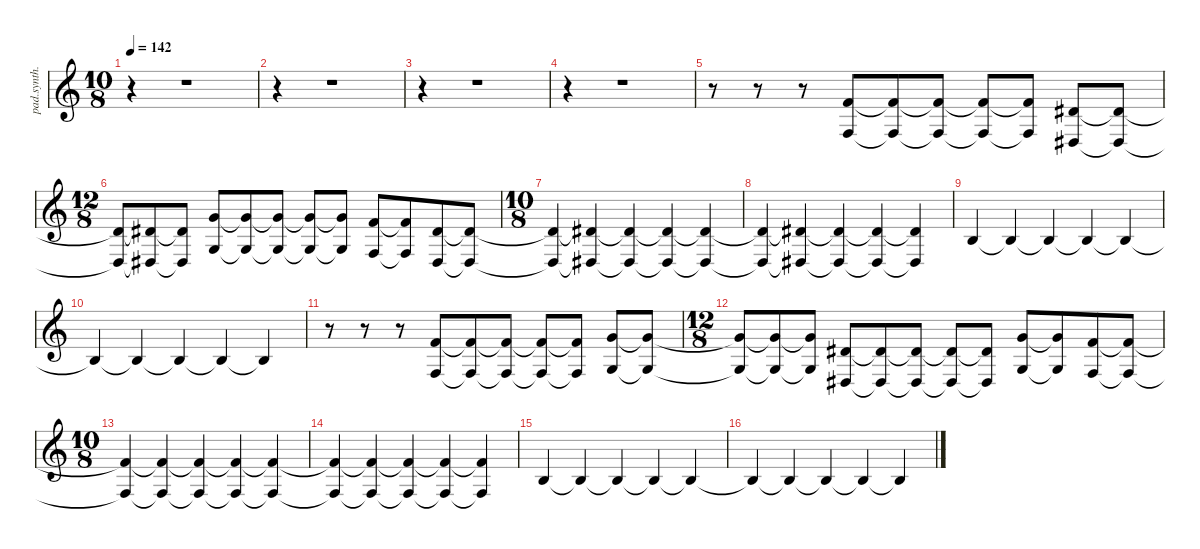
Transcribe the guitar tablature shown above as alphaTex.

\defaultSystemsLayout 4
\hideDynamics
\bracketExtendMode nobrackets
\otherSystemsTrackNameOrientation horizontal
\track ("Synth" "pad.synth.") {instrument pad8sweep}
\staff {score}
\tuning (B3 Ab3 E3 B2 Gb2 B1)
\ts (10 8)
\beaming (8 3 3 3 1)
\tempo 142
\clef g2
\ks c
r.4{dy f instrument pad8sweep beam Down} r.1{beam Down} |
r.4{beam Down} r.1{beam Down} |
r.4{beam Down} r.1{beam Down} |
r.4{beam Down} r.1{beam Down} |
r.8{beam Down} r.8{beam Down} r.8{beam Down} (6.1 6.4).8{beam Up} (6.1{t} 6.4{t}).8{beam Up} (6.1{t} 6.4{t}).8{beam Up} (6.1{t} 6.4{t}).8{beam Up} (6.1{t} 6.4{t}).8{beam Up beam split} (4.1{acc #} 4.4{acc #}).8{beam Up beam merge} (4.1{t acc #} 4.4{t acc #}).8{beam Up} |
\ts (12 8)
\beaming (8 3 3 3 3)
(4.1{t acc #} 4.4{t acc #}).8{beam Up} (4.1{t acc #} 4.4{t acc #}).8{beam Up} (4.1{t acc #} 4.4{t acc #}).8{beam Up} (8.1 8.4).8{beam Up} (8.1{t} 8.4{t}).8{beam Up} (8.1{t} 8.4{t}).8{beam Up} (8.1{t} 8.4{t}).8{beam Up} (8.1{t} 8.4{t}).8{beam Up beam split} (6.1 6.4).8{beam Up beam merge} (6.1{t} 6.4{t}).8{beam Up} (4.1{acc #} 4.4{acc #}).8{beam Up} (4.1{t acc #} 4.4{t acc #}).8{beam Up} |
\ts (10 8)
\beaming (8 3 3 3 3)
(4.1{t acc #} 4.4{t acc #}).4{beam Up} (4.1{t acc #} 4.4{t acc #}).4{beam Up} (4.1{t acc #} 4.4{t acc #}).4{beam Up} (4.1{t acc #} 4.4{t acc #}).4{beam Up} (4.1{t acc #} 4.4{t acc #}).4{beam Up} |
(4.1{t acc #} 4.4{t acc #}).4{beam Up} (4.1{t acc #} 4.4{t acc #}).4{beam Up} (4.1{t acc #} 4.4{t acc #}).4{beam Up} (4.1{t acc #} 4.4{t acc #}).4{beam Up} (4.1{t acc #} 4.4{t acc #}).4{beam Up} |
0.1.4{beam Up} 0.1{t}.4{beam Up} 0.1{t}.4{beam Up} 0.1{t}.4{beam Up} 0.1{t}.4{beam Up} |
0.1{t}.4{beam Up} 0.1{t}.4{beam Up} 0.1{t}.4{beam Up} 0.1{t}.4{beam Up} 0.1{t}.4{beam Up} |
r.8{beam Down} r.8{beam Down} r.8{beam Down} (6.1 6.4).8{beam Up} (6.1{t} 6.4{t}).8{beam Up} (6.1{t} 6.4{t}).8{beam Up} (6.1{t} 6.4{t}).8{beam Up} (6.1{t} 6.4{t}).8{beam Up beam split} (8.1 8.4).8{beam Up beam merge} (8.1{t} 8.4{t}).8{beam Up} |
\ts (12 8)
\beaming (8 3 3 3 3)
(8.1{t} 8.4{t}).8{beam Up} (8.1{t} 8.4{t}).8{beam Up} (8.1{t} 8.4{t}).8{beam Up} (4.1{acc #} 4.4{acc #}).8{beam Up} (4.1{t acc #} 4.4{t acc #}).8{beam Up} (4.1{t acc #} 4.4{t acc #}).8{beam Up} (4.1{t acc #} 4.4{t acc #}).8{beam Up} (4.1{t acc #} 4.4{t acc #}).8{beam Up beam split} (8.1 8.4).8{beam Up beam merge} (8.1{t} 8.4{t}).8{beam Up} (6.1 6.4).8{beam Up} (6.1{t} 6.4{t}).8{beam Up} |
\ts (10 8)
\beaming (8 3 3 3 3)
(6.1{t} 6.4{t}).4{beam Up} (6.1{t} 6.4{t}).4{beam Up} (6.1{t} 6.4{t}).4{beam Up} (6.1{t} 6.4{t}).4{beam Up} (6.1{t} 6.4{t}).4{beam Up} |
(6.1{t} 6.4{t}).4{beam Up} (6.1{t} 6.4{t}).4{beam Up} (6.1{t} 6.4{t}).4{beam Up} (6.1{t} 6.4{t}).4{beam Up} (6.1{t} 6.4{t}).4{beam Up} |
0.1.4{beam Up} 0.1{t}.4{beam Up} 0.1{t}.4{beam Up} 0.1{t}.4{beam Up} 0.1{t}.4{beam Up} |
0.1{t}.4{beam Up} 0.1{t}.4{beam Up} 0.1{t}.4{beam Up} 0.1{t}.4{beam Up} 0.1{t}.4{beam Up}
